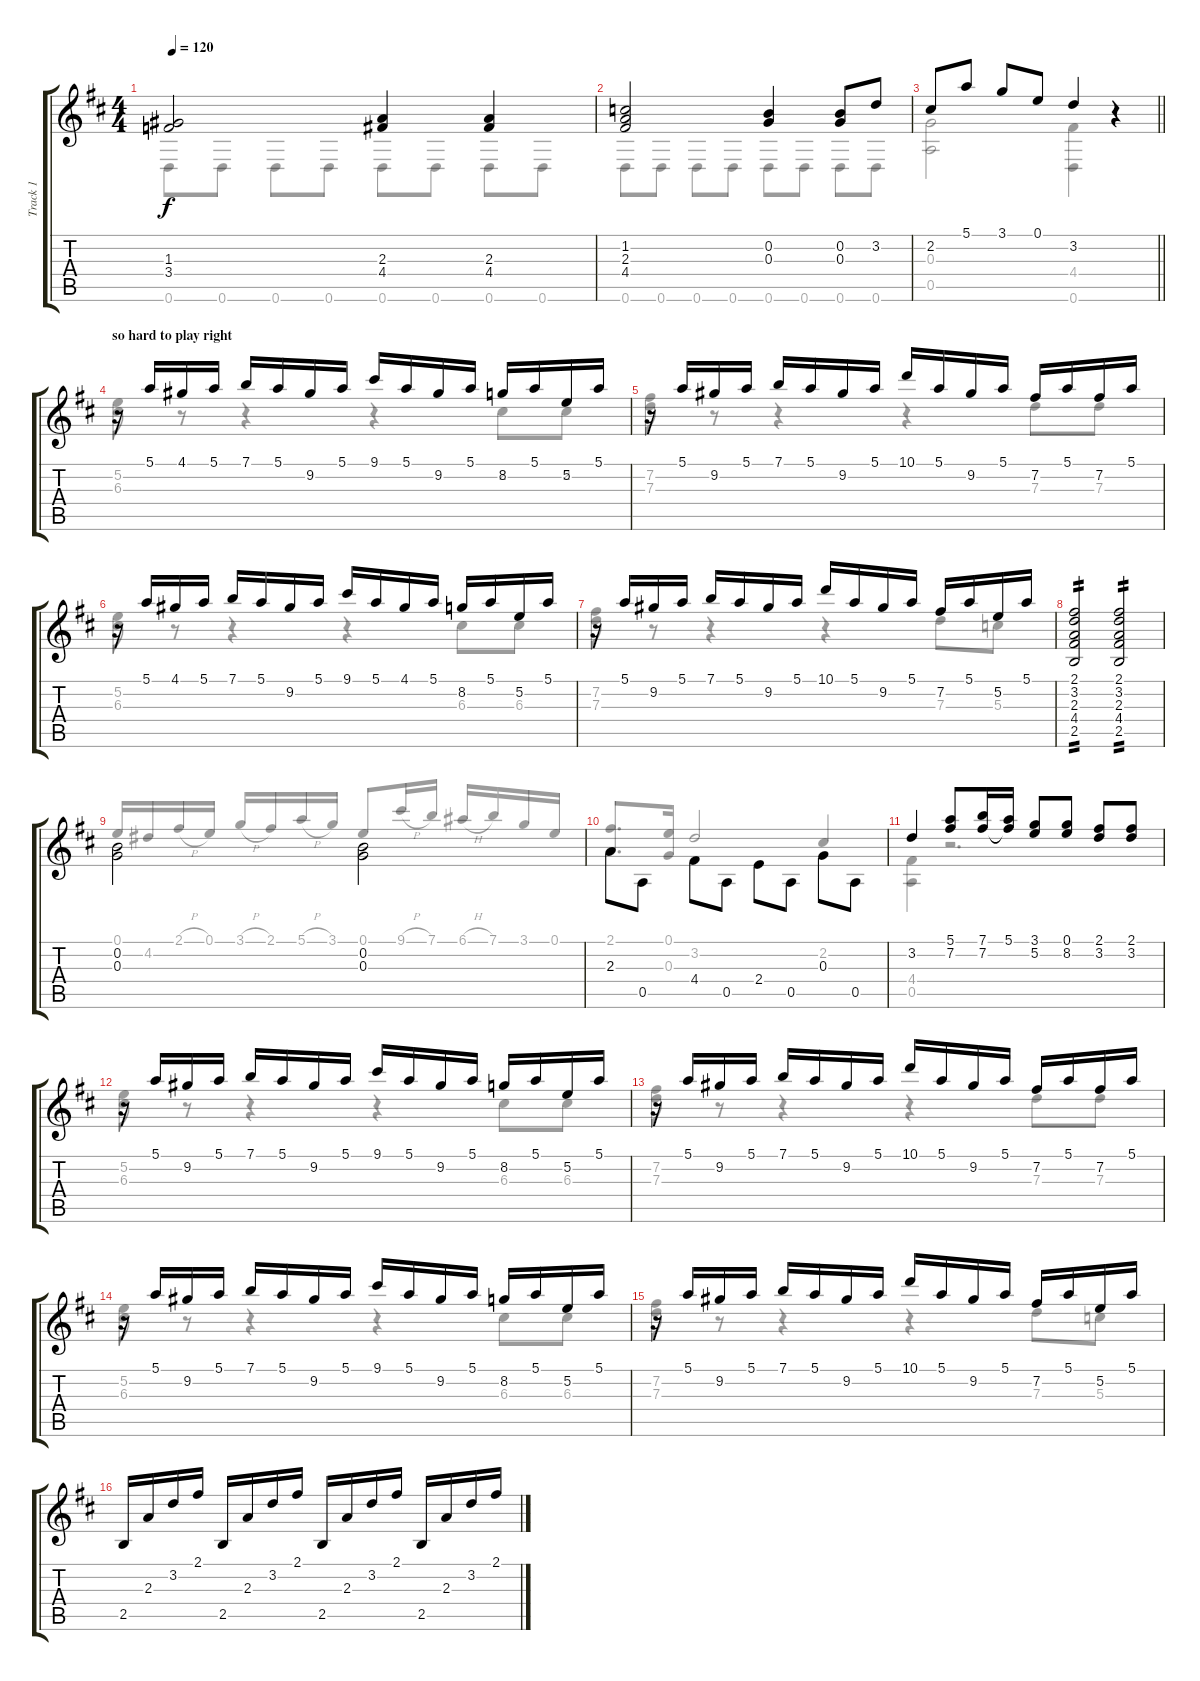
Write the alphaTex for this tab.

\track ("Track 1" "Track 1") {instrument acousticguitarnylon}
\staff {score tabs}
\tuning (E4 B3 G3 D3 A2 D2) {hide}
\voice
\ts (4 4)
\tempo 120
\clef g2
\ks d
(1.3 3.4).2{dy f} (2.3 4.4).4 (2.3 4.4).4 |
(1.2 2.3 4.4).2 (0.2 0.3).4 (0.2 0.3).8 3.2.8 |
\barLineRight lightlight
2.2.8 5.1.8 3.1.8 0.1.8 3.2.4 r.4 |
\section ("" "so hard to play right")
r.16 5.1.16 4.1.16 5.1.16 7.1.16 5.1.16 9.2.16 5.1.16 9.1.16 5.1.16 9.2.16 5.1.16 8.2.16 5.1.16 5.2.16 5.1.16 |
r.16 5.1.16 9.2.16 5.1.16 7.1.16 5.1.16 9.2.16 5.1.16 10.1.16 5.1.16 9.2.16 5.1.16 7.2.16 5.1.16 7.2.16 5.1.16 |
r.16 5.1.16 4.1.16 5.1.16 7.1.16 5.1.16 9.2.16 5.1.16 9.1.16 5.1.16 4.1.16 5.1.16 8.2.16 5.1.16 5.2.16 5.1.16 |
r.16 5.1.16 9.2.16 5.1.16 7.1.16 5.1.16 9.2.16 5.1.16 10.1.16 5.1.16 9.2.16 5.1.16 7.2.16 5.1.16 5.2.16 5.1.16 |
(2.1 3.2 2.3 4.4 2.5).2{tp 2} (2.1 3.2 2.3 4.4 2.5).2{tp 2} |
(0.2 0.3).2{beam Down} (0.2 0.3).2{beam Down} |
2.3.8{beam Down} 0.5.8{beam Down} 4.4.8{beam Down} 0.5.8{beam Down} 2.4.8{beam Down} 0.5.8{beam Down} 0.3.8{beam Down} 0.5.8{beam Down} |
3.2.4 (5.1 7.2).8 (7.1 7.2).16 (5.1 7.2{t}).16 (3.1 5.2).8 (0.1 8.2).8 (2.1 3.2).8 (2.1 3.2).8 |
r.16 5.1.16 9.2.16 5.1.16 7.1.16 5.1.16 9.2.16 5.1.16 9.1.16 5.1.16 9.2.16 5.1.16 8.2.16 5.1.16 5.2.16 5.1.16 |
r.16 5.1.16 9.2.16 5.1.16 7.1.16 5.1.16 9.2.16 5.1.16 10.1.16 5.1.16 9.2.16 5.1.16 7.2.16 5.1.16 7.2.16 5.1.16 |
r.16 5.1.16 9.2.16 5.1.16 7.1.16 5.1.16 9.2.16 5.1.16 9.1.16 5.1.16 9.2.16 5.1.16 8.2.16 5.1.16 5.2.16 5.1.16 |
r.16 5.1.16 9.2.16 5.1.16 7.1.16 5.1.16 9.2.16 5.1.16 10.1.16 5.1.16 9.2.16 5.1.16 7.2.16 5.1.16 5.2.16 5.1.16 |
2.5.16 2.3.16 3.2.16 2.1.16 2.5.16 2.3.16 3.2.16 2.1.16 2.5.16 2.3.16 3.2.16 2.1.16 2.5.16 2.3.16 3.2.16 2.1.16
\voice
\clef g2
\ottava regular
\simile none
\ks d
0.6.8{dy f} 0.6.8 0.6.8 0.6.8 0.6.8 0.6.8 0.6.8 0.6.8 |
0.6.8 0.6.8 0.6.8 0.6.8 0.6.8 0.6.8 0.6.8 0.6.8 |
\barLineRight lightlight
(0.3 0.5).2 (4.4 0.6).4 r.4 |
(5.2 6.3).8 r.8 r.4 r.4 2.2.8 2.2.8 |
(7.2 7.3).8 r.8 r.4 r.4 7.3.8 7.3.8 |
(5.2 6.3).8 r.8 r.4 r.4 6.3.8 6.3.8 |
(7.2 7.3).8 r.8 r.4 r.4 7.3.8 5.3.8 |
|
0.1.16{beam Up} 4.2.16{beam Up} 2.1{h}.16{beam Up} 0.1.16{beam Up} 3.1{h}.16{beam Up} 2.1.16{beam Up} 5.1{h}.16{beam Up} 3.1.16{beam Up} 0.1.8{beam Up} 9.1{h}.16{beam Up} 7.1.16{beam Up} 6.1{h}.16{beam Up} 7.1.16{beam Up} 3.1.16{beam Up} 0.1.16{beam Up} |
(2.1 2.3).8{d beam Up} (0.1 0.3).16{beam Up} 3.2.2{beam Up} 2.2.4{beam Up} |
(4.4 0.5).4 r.2{d} |
(5.2 6.3).8 r.8 r.4 r.4 6.3.8 6.3.8 |
(7.2 7.3).8 r.8 r.4 r.4 7.3.8 7.3.8 |
(5.2 6.3).8 r.8 r.4 r.4 6.3.8 6.3.8 |
(7.2 7.3).8 r.8 r.4 r.4 7.3.8 5.3.8 |
